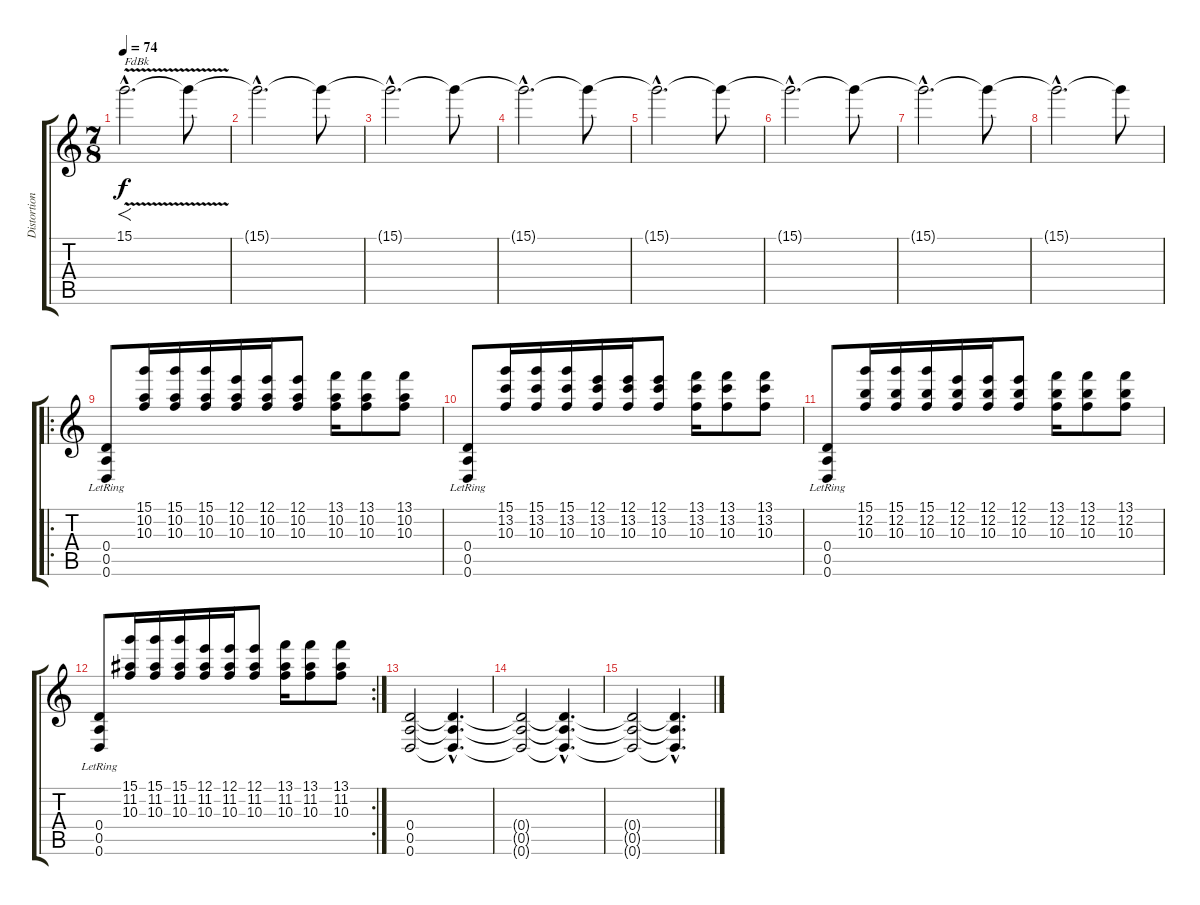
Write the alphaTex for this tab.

\track ("Distortion Guitar I" "Distortion") {instrument distortionguitar}
\staff {score tabs}
\tuning (E4 B3 G3 D3 A2 D2) {hide}
\ts (7 8)
\tempo 74
\clef g2
\ks c
15.1{v hac}.2{f d txt "FdBk" dy f volume 7 instrument distortionguitar} 15.1{t}.8 |
15.1{hac t}.2{d} 15.1{t}.8 |
15.1{hac t}.2{d} 15.1{t}.8 |
15.1{hac t}.2{d} 15.1{t}.8 |
15.1{hac t}.2{d} 15.1{t}.8 |
15.1{hac t}.2{d} 15.1{t}.8 |
15.1{hac t}.2{d} 15.1{t}.8 |
15.1{hac t}.2{d} 15.1{t}.8 |
\ro
(0.4{lr} 0.5{lr} 0.6{lr}).8{volume 16} (15.1 10.2 10.3).16 (15.1 10.2 10.3).16 (15.1 10.2 10.3).16 (12.1 10.2 10.3).16 (12.1 10.2 10.3).16 (12.1 10.2 10.3).8 (13.1 10.2 10.3).16 (13.1 10.2 10.3).8 (13.1 10.2 10.3).8 |
(0.4{lr} 0.5{lr} 0.6{lr}).8 (15.1 13.2 10.3).16 (15.1 13.2 10.3).16 (15.1 13.2 10.3).16 (12.1 13.2 10.3).16 (12.1 13.2 10.3).16 (12.1 13.2 10.3).8 (13.1 13.2 10.3).16 (13.1 13.2 10.3).8 (13.1 13.2 10.3).8 |
(0.4{lr} 0.5{lr} 0.6{lr}).8 (15.1 12.2 10.3).16 (15.1 12.2 10.3).16 (15.1 12.2 10.3).16 (12.1 12.2 10.3).16 (12.1 12.2 10.3).16 (12.1 12.2 10.3).8 (13.1 12.2 10.3).16 (13.1 12.2 10.3).8 (13.1 12.2 10.3).8 |
\rc 2
(0.4{lr} 0.5{lr} 0.6{lr}).8 (15.1 11.2 10.3).16 (15.1 11.2 10.3).16 (15.1 11.2 10.3).16 (12.1 11.2 10.3).16 (12.1 11.2 10.3).16 (12.1 11.2 10.3).8 (13.1 11.2 10.3).16 (13.1 11.2 10.3).8 (13.1 11.2 10.3).8 |
(0.4 0.5 0.6).2 (0.4{hac t} 0.5{hac t} 0.6{hac t}).4{d} |
(0.4{t} 0.5{t} 0.6{t}).2{volume 1} (0.4{hac t} 0.5{hac t} 0.6{hac t}).4{d} |
(0.4{t} 0.5{t} 0.6{t}).2 (0.4{hac t} 0.5{hac t} 0.6{hac t}).4{d}
